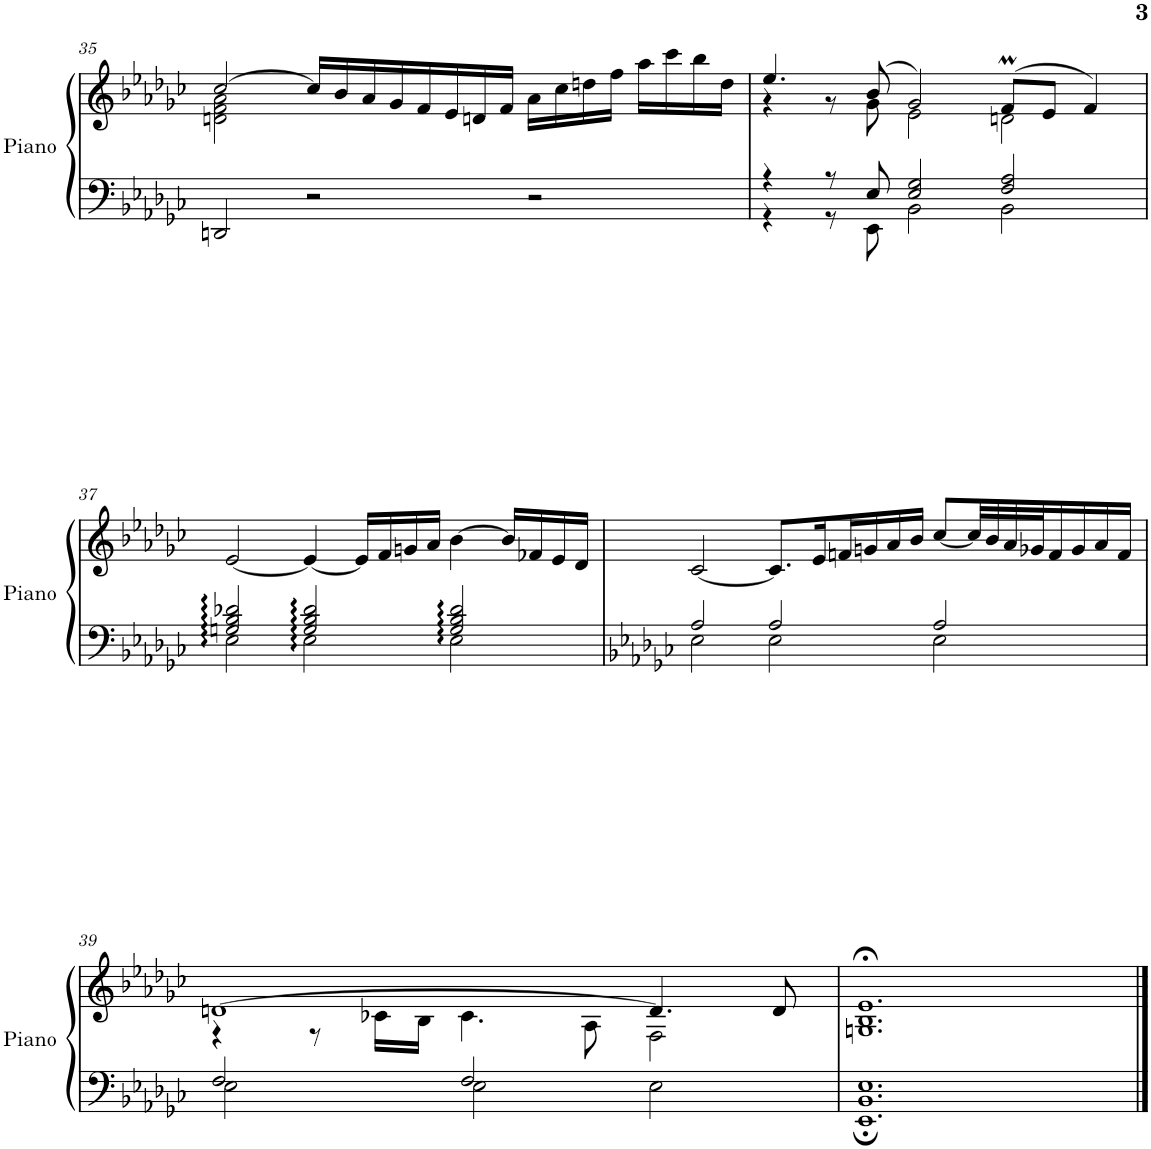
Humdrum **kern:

**kern	**kern
*part1	*part1
*staff2	*staff1
*I"Piano	*
*I'Piano	*
!!LO:PB:g=z
*clefF4	*clefG2
*k[b-e-a-d-g-c-]	*k[b-e-a-d-g-c-]
*M3/2	*M3/2
=35	=35
*	*^
2DDn/	[>2cc-/	2dn\ 2f\ 2a-\
2r	16cc-/LL]	1ryy
.	16b-/	.
.	16a-/	.
.	16g-/	.
.	16f/	.
.	16e-/	.
.	16dn/	.
.	16f/JJ	.
2r	16a-\LL	.
.	16cc-\	.
.	16ddn\	.
.	16ff\JJ	.
.	16aa-\LL	.
.	16ccc-\	.
.	16bb-\	.
.	16dd\JJ	.
=36	=36	=36
*^	*	*
4r	4r	4.ee-/	4r
8r	8r	.	8r
8E-/	8EE-\	(>8b-/	8g-\
2E-/ 2G-/	2BB-\	2g-/)	2e-\
2F/ 2A-/	2BB-\	(>8fm/L	2dn\
.	.	8e-/J	.
.	.	4f/)	.
*	*	*v	*v
!!LO:LB:g=z
=37	=37	=37
2Gn/ 2B-/ 2d-X/	2E-\	[<2e-/
2G/ 2B-/ 2d-/	2E-\	4e-/_
.	.	16e-/LL]
.	.	16f/
.	.	16gn/
.	.	16a-/JJ
2G/ 2B-/ 2d-/	2E-\	[>4b-\
.	.	16b-/LL]
.	.	16f-X/
.	.	16e-/
.	.	16d-/JJ
=38	=38	=38
*k[b-e-a-d-g-c-]	*	*
2A-/	2E-\	[<2c-/
2A-/	2E-\	8.c-/L]
.	.	16e-/L
.	.	16fn/L
.	.	16gn/
.	.	16a-/
.	.	16b-/JJ
2A-/	2E-\	[<8cc-/L
.	.	32cc-/LL]
.	.	32b-/
.	.	32a-/
.	.	32g-X/J
.	.	16f/
.	.	16g-/
.	.	16a-/
.	.	16f/JJ
!!LO:LB:g=z
=39	=39	=39
*	*	*^
2F/	2E-\	[1dn	4r
.	.	.	8r
.	.	.	16c-X\LL
.	.	.	16B-\JJ
2F/	2E-\	.	4.c-\
.	.	.	8A-\
2E-\	2ryy	4.d/]	2F\
.	.	8d/	.
*v	*v	*	*
*	*v	*v
=40	=40
1.EE-; 1.BB-; 1.E-;	1.Gn;< 1.B-;< 1.e-;<
==	==
*-	*-
